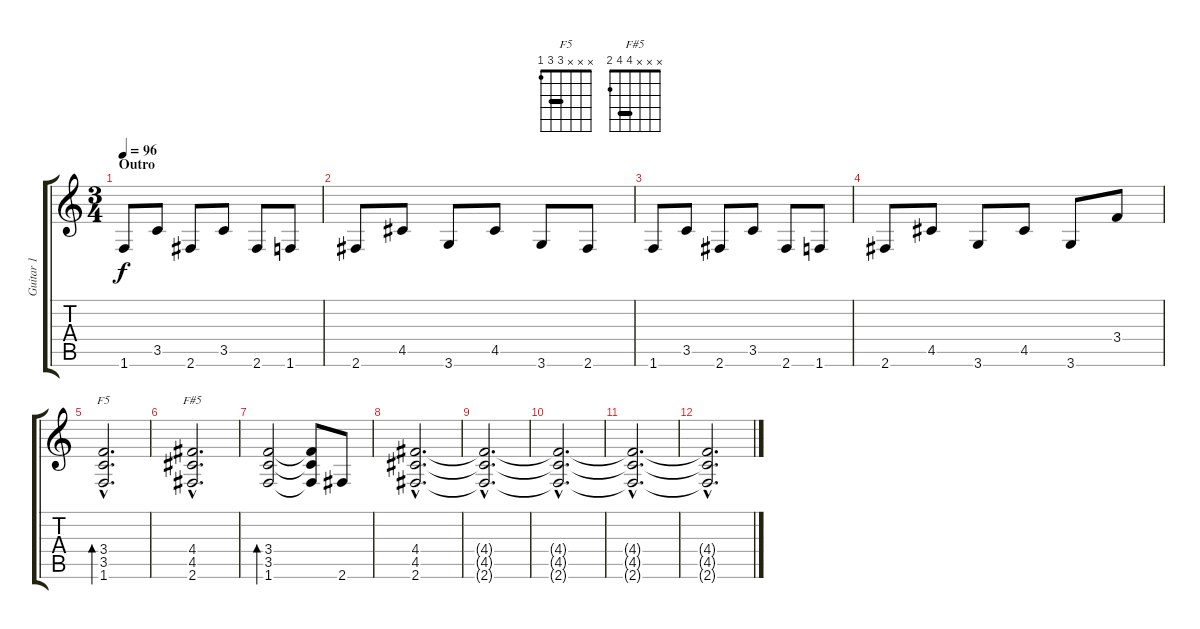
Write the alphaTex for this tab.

\track ("Guitar 1" "Guitar 1") {instrument electricguitarjazz}
\staff {score tabs}
\tuning (E4 B3 G3 D3 A2 E2) {hide}
\chord ("F5" x x x 3 3 1) {barre 3}
\chord ("F#5" x x x 4 4 2) {barre 4}
\ts (3 4)
\section ("" "Outro")
\tempo 96
\clef g2
\ks c
1.6.8{dy f instrument overdrivenguitar} 3.5.8 2.6.8 3.5.8 2.6.8 1.6.8 |
2.6.8 4.5.8 3.6.8 4.5.8 3.6.8 2.6.8 |
1.6.8 3.5.8 2.6.8 3.5.8 2.6.8 1.6.8 |
2.6.8 4.5.8 3.6.8 4.5.8 3.6.8 3.4.8 |
(3.4{hac} 3.5{hac} 1.6{hac}).2{d bd 240 ch "F5"} |
(4.4{hac} 4.5{hac} 2.6{hac}).2{d ch "F#5"} |
(3.4 3.5 1.6).2{bd 240} (3.4{t} 3.5{t} 1.6{t}).8 2.6.8 |
(4.4{hac} 4.5{hac} 2.6{hac}).2{d} |
(4.4{hac t} 4.5{hac t} 2.6{hac t}).2{d} |
(4.4{hac t} 4.5{hac t} 2.6{hac t}).2{d volume 0} |
(4.4{hac t} 4.5{hac t} 2.6{hac t}).2{d} |
(4.4{hac t} 4.5{hac t} 2.6{hac t}).2{d}
